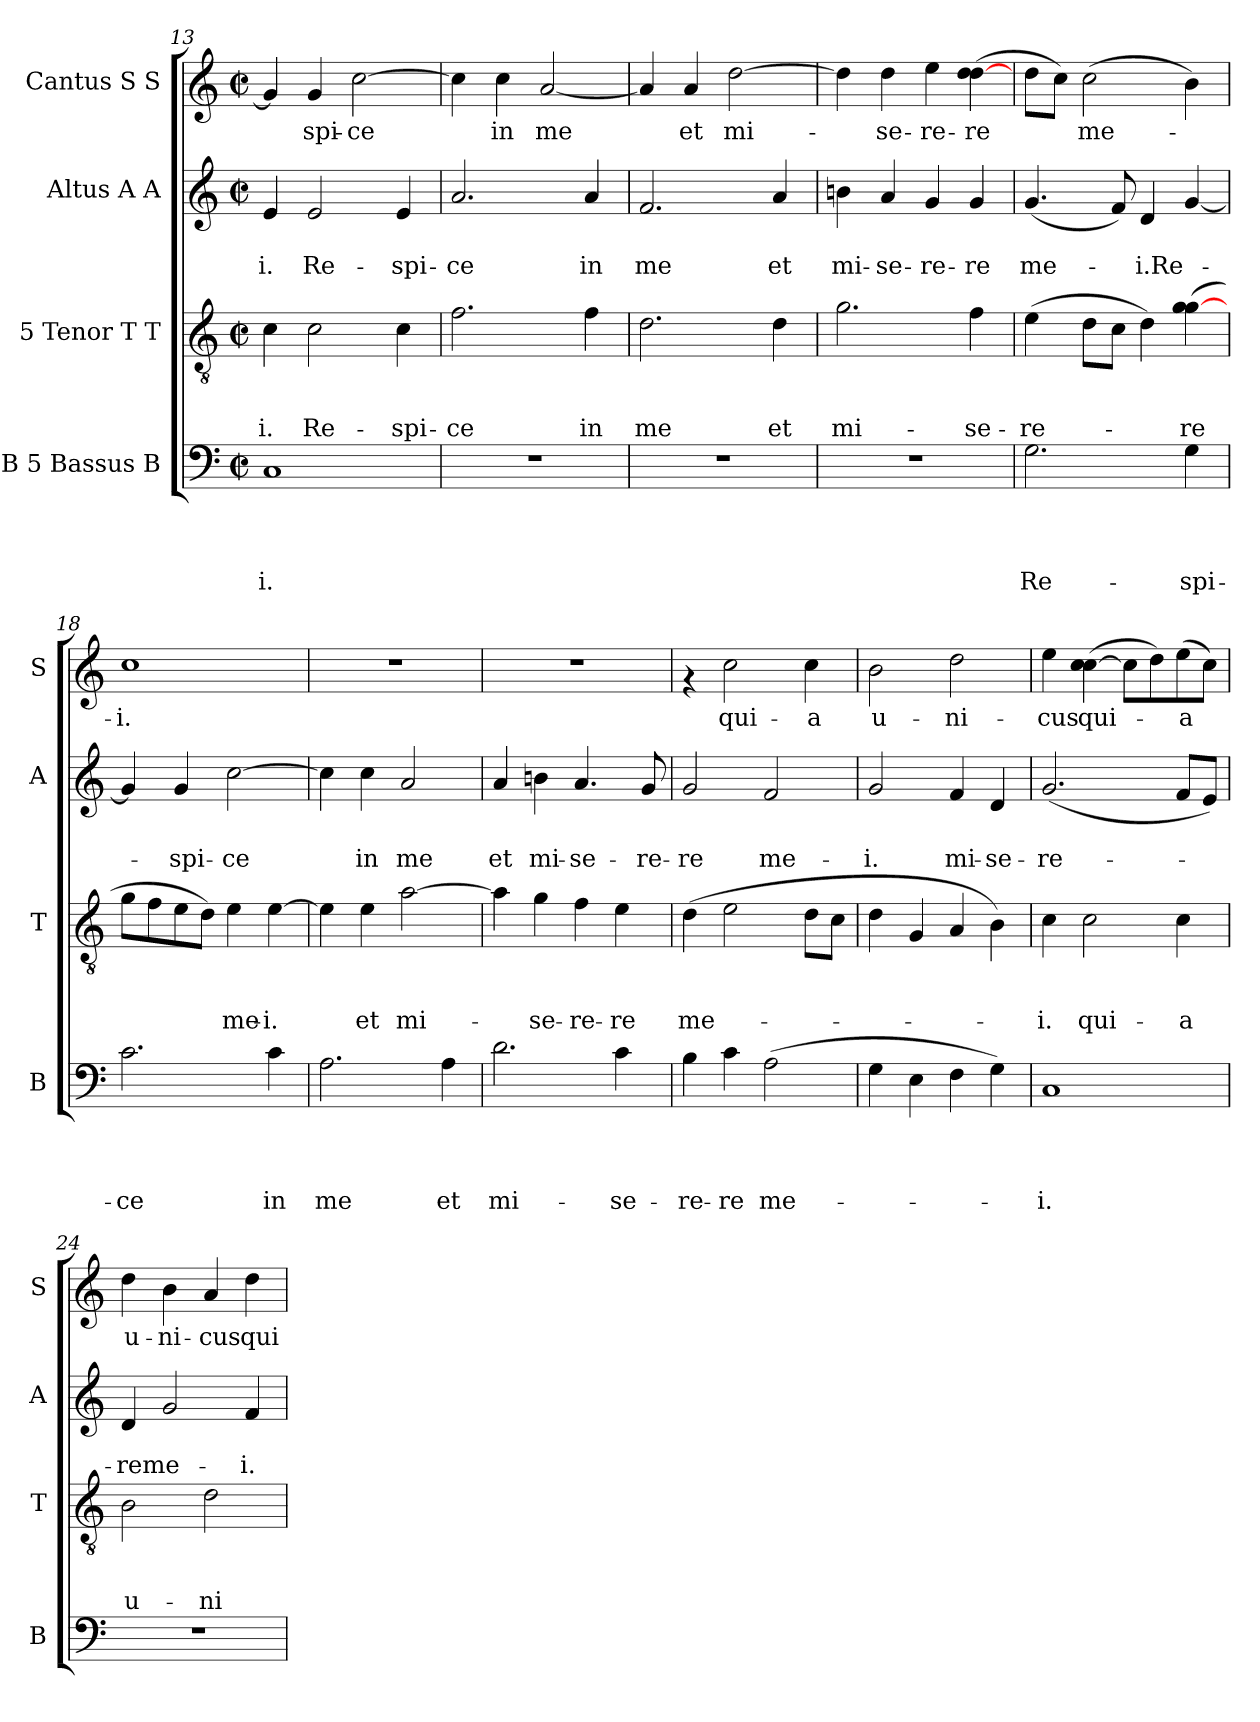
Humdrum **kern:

**kern	**text	**text	**text	**text	**kern	**text	**text	**text	**kern	**text	**text	**kern	**text
*part4	*part4	*part4	*part4	*part4	*part3	*part3	*part3	*part3	*part2	*part2	*part2	*part1	*part1
*staff4	*staff4	*staff4	*staff4	*staff4	*staff3	*staff3	*staff3	*staff3	*staff2	*staff2	*staff2	*staff1	*staff1
*I"B 5 Bassus B	*	*	*	*	*I"5 Tenor T T	*	*	*	*I"Altus A A	*	*	*I"Cantus S S	*
*I'B	*	*	*	*	*I'T	*	*	*	*I'A	*	*	*I'S	*
*clefF4	*	*	*	*	*clefGv2	*	*	*	*clefG2	*	*	*clefG2	*
*k[]	*	*	*	*	*k[]	*	*	*	*k[]	*	*	*k[]	*
*C:	*	*	*	*	*C:	*	*	*	*C:	*	*	*C:	*
*M2/2	*	*	*	*	*M2/2	*	*	*	*M2/2	*	*	*M2/2	*
*met(c|)	*	*	*	*	*met(c|)	*	*	*	*met(c|)	*	*	*met(c|)	*
=13	=13	=13	=13	=13	=13	=13	=13	=13	=13	=13	=13	=13	=13
!	!	!	!	!LO:LY:b	!	!	!	!LO:LY:b	!	!	!LO:LY:b	!	!
1C	.	.	.	-i.	4c\	.	.	-i.	4e/	.	-i.	4g/]	.
!	!	!	!	!	!	!	!	!LO:LY:b	!	!	!LO:LY:b	!	!LO:LY:b
.	.	.	.	.	2c\	.	.	Re-	2e/	.	Re-	4g/	-spi-
!	!	!	!	!	!	!	!	!	!	!	!	!	!LO:LY:b
.	.	.	.	.	.	.	.	.	.	.	.	[>2cc\	-ce
!	!	!	!	!	!	!	!	!LO:LY:b	!	!	!LO:LY:b	!	!
.	.	.	.	.	4c\	.	.	-spi-	4e/	.	-spi-	.	.
=14	=14	=14	=14	=14	=14	=14	=14	=14	=14	=14	=14	=14	=14
!	!	!	!	!	!	!	!	!LO:LY:b	!	!	!LO:LY:b	!	!
1r	.	.	.	.	2.f\	.	.	-ce	2.a/	.	-ce	4cc\]	.
!	!	!	!	!	!	!	!	!	!	!	!	!	!LO:LY:b
.	.	.	.	.	.	.	.	.	.	.	.	4cc\	in
!	!	!	!	!	!	!	!	!	!	!	!	!	!LO:LY:b
.	.	.	.	.	.	.	.	.	.	.	.	[<2a/	me
!	!	!	!	!	!	!	!	!LO:LY:b	!	!	!LO:LY:b	!	!
.	.	.	.	.	4f\	.	.	in	4a/	.	in	.	.
=15	=15	=15	=15	=15	=15	=15	=15	=15	=15	=15	=15	=15	=15
!	!	!	!	!	!	!	!	!LO:LY:b	!	!	!LO:LY:b	!	!
1r	.	.	.	.	2.d\	.	.	me	2.f/	.	me	4a/]	.
!	!	!	!	!	!	!	!	!	!	!	!	!	!LO:LY:b
.	.	.	.	.	.	.	.	.	.	.	.	4a/	et
!	!	!	!	!	!	!	!	!	!	!	!	!	!LO:LY:b
.	.	.	.	.	.	.	.	.	.	.	.	[>2dd\	mi-
!	!	!	!	!	!	!	!	!LO:LY:b	!	!	!LO:LY:b	!	!
.	.	.	.	.	4d\	.	.	et	4a/	.	et	.	.
=16	=16	=16	=16	=16	=16	=16	=16	=16	=16	=16	=16	=16	=16
!	!	!	!	!	!	!	!	!LO:LY:b	!	!	!LO:LY:b	!	!
1r	.	.	.	.	2.g\	.	.	mi-	4bn\	.	mi-	4dd\]	.
!	!	!	!	!	!	!	!	!	!	!	!LO:LY:b	!	!LO:LY:b
.	.	.	.	.	.	.	.	.	4a/	.	-se-	4dd\	-se-
!	!	!	!	!	!	!	!	!	!	!	!LO:LY:b	!	!LO:LY:b
.	.	.	.	.	.	.	.	.	4g/	.	-re-	4ee\	-re-
!	!	!	!	!	!	!	!	!LO:LY:b	!	!	!LO:LY:b	!	!LO:LY:b
.	.	.	.	.	4f\	.	.	-se-	4g/	.	-re	(>4dd\ [<4dd\	-re
!!LO:PB:g=z
=17	=17	=17	=17	=17	=17	=17	=17	=17	=17	=17	=17	=17	=17
!	!	!	!	!LO:LY:b	!	!	!	!LO:LY:b	!	!	!LO:LY:b	!	!
2.G\	.	.	.	Re-	(>4e\	.	.	-re-	(<4.g/	.	me-	8dd\L	.
.	.	.	.	.	.	.	.	.	.	.	.	8cc\J)	.
!	!	!	!	!	!	!	!	!	!	!	!	!	!LO:LY:b
.	.	.	.	.	8d\L	.	.	.	.	.	.	(>2cc\	me-
.	.	.	.	.	8c\J	.	.	.	8f/)	.	.	.	.
!	!	!	!	!	!	!	!	!	!	!	!LO:LY:b	!	!
.	.	.	.	.	4d\)	.	.	.	4d/	.	-i.Re-	.	.
!	!	!	!	!LO:LY:b	!	!	!	!LO:LY:b	!	!	!	!	!
4G\	.	.	.	-spi-	(>4g\ [>4g\	.	.	-re	[<4g/	.	.	4b\)	.
=18	=18	=18	=18	=18	=18	=18	=18	=18	=18	=18	=18	=18	=18
!	!	!	!	!LO:LY:b	!	!	!	!	!	!	!	!	!LO:LY:b
2.c\	.	.	.	-ce	8g\L	.	.	.	4g/]	.	.	1cc	-i.
.	.	.	.	.	8f\	.	.	.	.	.	.	.	.
!	!	!	!	!	!	!	!	!	!	!	!LO:LY:b	!	!
.	.	.	.	.	8e\	.	.	.	4g/	.	-spi-	.	.
.	.	.	.	.	8d\J)	.	.	.	.	.	.	.	.
!	!	!	!	!	!	!	!	!LO:LY:b	!	!	!LO:LY:b	!	!
.	.	.	.	.	4e\	.	.	me-	[>2cc\	.	-ce	.	.
!	!	!	!	!LO:LY:b	!	!	!	!LO:LY:b	!	!	!	!	!
4c\	.	.	.	in	[>4e\	.	.	-i.	.	.	.	.	.
=19	=19	=19	=19	=19	=19	=19	=19	=19	=19	=19	=19	=19	=19
!	!	!	!	!LO:LY:b	!	!	!	!	!	!	!	!	!
2.A\	.	.	.	me	4e\]	.	.	.	4cc\]	.	.	1r	.
!	!	!	!	!	!	!	!	!LO:LY:b	!	!	!LO:LY:b	!	!
.	.	.	.	.	4e\	.	.	et	4cc\	.	in	.	.
!	!	!	!	!	!	!	!	!LO:LY:b	!	!	!LO:LY:b	!	!
.	.	.	.	.	[>2a\	.	.	mi-	2a/	.	me	.	.
!	!	!	!	!LO:LY:b	!	!	!	!	!	!	!	!	!
4A\	.	.	.	et	.	.	.	.	.	.	.	.	.
=20	=20	=20	=20	=20	=20	=20	=20	=20	=20	=20	=20	=20	=20
!	!	!	!	!LO:LY:b	!	!	!	!	!	!	!LO:LY:b	!	!
2.d\	.	.	.	mi-	4a\]	.	.	.	4a/	.	et	1r	.
!	!	!	!	!	!	!	!	!LO:LY:b	!	!	!LO:LY:b	!	!
.	.	.	.	.	4g\	.	.	-se-	4bn\	.	mi-	.	.
!	!	!	!	!	!	!	!	!LO:LY:b	!	!	!LO:LY:b	!	!
.	.	.	.	.	4f\	.	.	-re-	4.a/	.	-se-	.	.
!	!	!	!	!LO:LY:b	!	!	!	!LO:LY:b	!	!	!	!	!
4c\	.	.	.	-se-	4e\	.	.	-re	.	.	.	.	.
!	!	!	!	!	!	!	!	!	!	!	!LO:LY:b	!	!
.	.	.	.	.	.	.	.	.	8g/	.	-re-	.	.
=21	=21	=21	=21	=21	=21	=21	=21	=21	=21	=21	=21	=21	=21
!	!	!	!	!LO:LY:b	!	!	!	!LO:LY:b	!	!	!LO:LY:b	!	!
4B\	.	.	.	-re-	(>4d\	.	.	me-	2g/	.	-re	4rf	.
!	!	!	!	!LO:LY:b	!	!	!	!	!	!	!	!	!LO:LY:b
4c\	.	.	.	-re	2e\	.	.	.	.	.	.	2cc\	qui-
!	!	!	!	!LO:LY:b	!	!	!	!	!	!	!LO:LY:b	!	!
(>2A\	.	.	.	me-	.	.	.	.	2f/	.	me-	.	.
!	!	!	!	!	!	!	!	!	!	!	!	!	!LO:LY:b
.	.	.	.	.	8d\L	.	.	.	.	.	.	4cc\	-a
.	.	.	.	.	8c\J	.	.	.	.	.	.	.	.
=22	=22	=22	=22	=22	=22	=22	=22	=22	=22	=22	=22	=22	=22
!	!	!	!	!	!	!	!	!	!	!	!LO:LY:b	!	!LO:LY:b
4G\	.	.	.	.	4d\	.	.	.	2g/	.	-i.	2b\	u-
4E\	.	.	.	.	4G/	.	.	.	.	.	.	.	.
!	!	!	!	!	!	!	!	!	!	!	!LO:LY:b	!	!LO:LY:b
4F\	.	.	.	.	4A/	.	.	.	4f/	.	mi-	2dd\	-ni-
!	!	!	!	!	!	!	!	!	!	!	!LO:LY:b	!	!
4G\)	.	.	.	.	4B\)	.	.	.	4d/	.	-se-	.	.
=23	=23	=23	=23	=23	=23	=23	=23	=23	=23	=23	=23	=23	=23
!	!	!	!	!LO:LY:b	!	!	!	!LO:LY:b	!	!	!LO:LY:b	!	!LO:LY:b
1C	.	.	.	-i.	4c\	.	.	-i.	(<2.g/	.	-re-	4ee\	-cus
!	!	!	!	!	!	!	!	!LO:LY:b	!	!	!	!	!LO:LY:b
.	.	.	.	.	2c\	.	.	qui-	.	.	.	(>4cc\ [>4cc\	qui-
.	.	.	.	.	.	.	.	.	.	.	.	8cc\L]	.
.	.	.	.	.	.	.	.	.	.	.	.	8dd\)	.
!	!	!	!	!	!	!	!	!LO:LY:b	!	!	!	!	!LO:LY:b
.	.	.	.	.	4c\	.	.	-a	8f/L	.	.	(>8ee\	-a
.	.	.	.	.	.	.	.	.	8e/J)	.	.	8cc\J)	.
=24	=24	=24	=24	=24	=24	=24	=24	=24	=24	=24	=24	=24	=24
!	!	!	!	!	!	!	!	!LO:LY:b	!	!	!LO:LY:b	!	!LO:LY:b
1r	.	.	.	.	2B\	.	.	u-	4d/	.	-reme-	4dd\	u-
!	!	!	!	!	!	!	!	!	!	!	!	!	!LO:LY:b
.	.	.	.	.	.	.	.	.	2g/	.	.	4b\	-ni-
!	!	!	!	!	!	!	!	!LO:LY:b	!	!	!	!	!LO:LY:b
.	.	.	.	.	2d\	.	.	-ni-	.	.	.	4a/	-cus
!	!	!	!	!	!	!	!	!	!	!	!LO:LY:b	!	!LO:LY:b
.	.	.	.	.	.	.	.	.	4f/	.	-i.	4dd\	qui-
=	=	=	=	=	=	=	=	=	=	=	=	=	=
*-	*-	*-	*-	*-	*-	*-	*-	*-	*-	*-	*-	*-	*-
